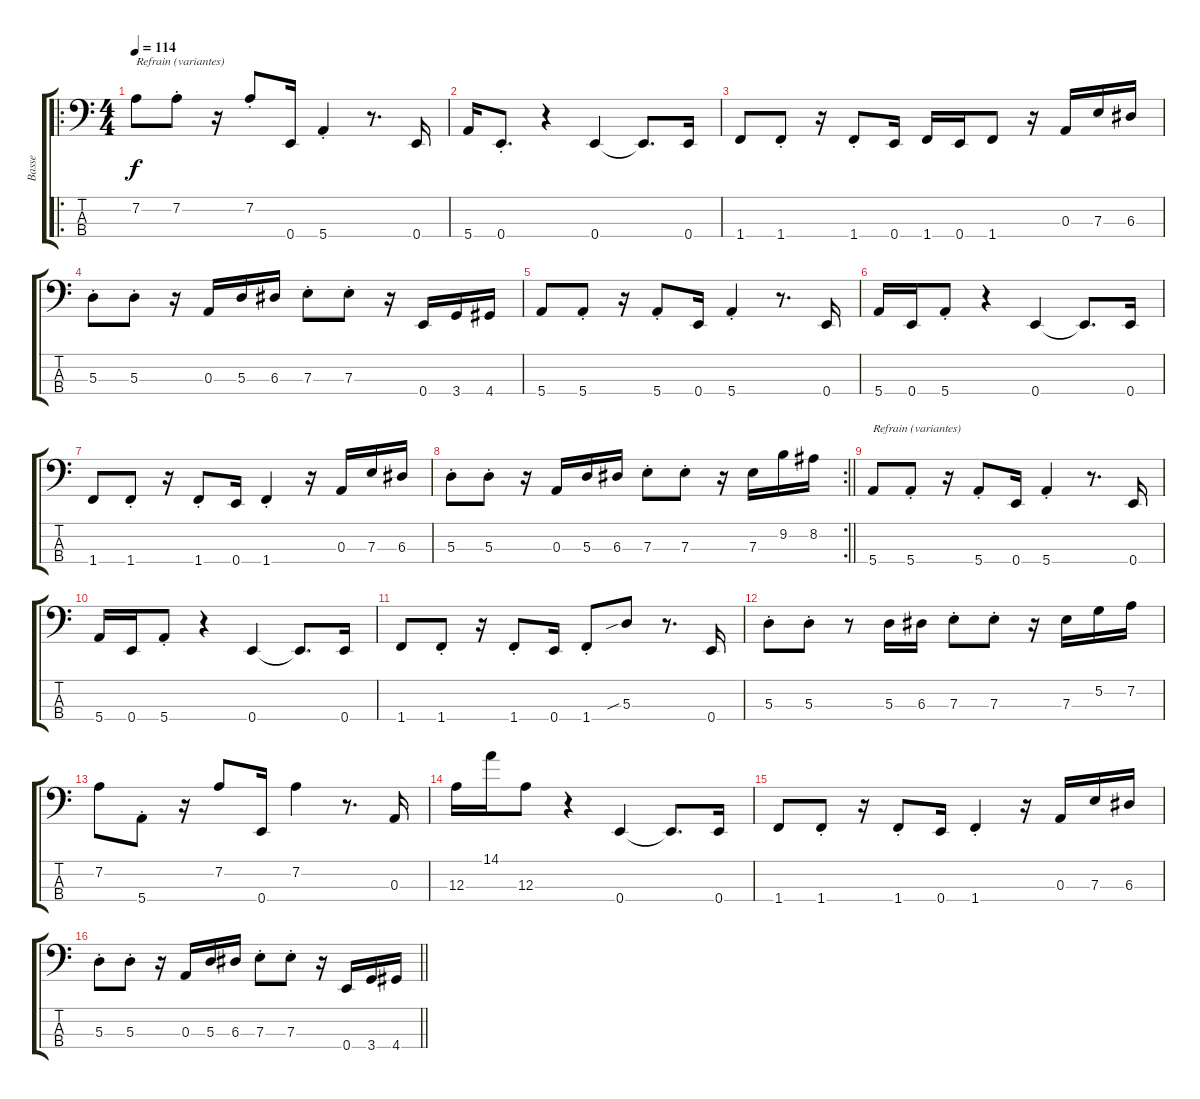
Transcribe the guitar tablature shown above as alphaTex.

\track ("Basse" "Basse") {instrument electricbassfinger}
\staff {score tabs}
\tuning (G2 D2 A1 E1) {hide}
\ro
\ts (4 4)
\tempo 114
\clef f4
\ks c
7.2.8{txt "Refrain (variantes)" dy f} 7.2{st}.8 r.16 7.2{st}.8 0.4.16 5.4{st}.4 r.8{d} 0.4.16 |
5.4.16 0.4{st}.8{d} r.4 0.4.4 0.4{t}.8{d} 0.4.16 |
1.4.8 1.4{st}.8 r.16 1.4{st}.8 0.4.16 1.4.16 0.4.16 1.4.8 r.16 0.3.16 7.3.16 6.3.16 |
5.3{st}.8 5.3{st}.8 r.16 0.3.16 5.3.16 6.3.16 7.3{st}.8 7.3{st}.8 r.16 0.4.16 3.4.16 4.4.16 |
5.4.8 5.4{st}.8 r.16 5.4{st}.8 0.4.16 5.4{st}.4 r.8{d} 0.4.16 |
5.4.16 0.4.16 5.4{st}.8 r.4 0.4.4 0.4{t}.8{d} 0.4.16 |
1.4.8 1.4{st}.8 r.16 1.4{st}.8 0.4.16 1.4{st}.4 r.16 0.3.16 7.3.16 6.3.16 |
\rc 2
\barLineRight lightlight
5.3{st}.8 5.3{st}.8 r.16 0.3.16 5.3.16 6.3.16 7.3{st}.8 7.3{st}.8 r.16 7.3.16 9.2.16 8.2.16 |
5.4.8{txt "Refrain (variantes)"} 5.4{st}.8 r.16 5.4{st}.8 0.4.16 5.4{st}.4 r.8{d} 0.4.16 |
5.4.16 0.4.16 5.4{st}.8 r.4 0.4.4 0.4{t}.8{d} 0.4.16 |
1.4.8 1.4{st}.8 r.16 1.4{st}.8 0.4.16 1.4{st}.8 5.3{sib}.8 r.8{d} 0.4.16 |
5.3{st}.8 5.3{st}.8 r.8 5.3.16 6.3.16 7.3{st}.8 7.3{st}.8 r.16 7.3.16 5.2.16 7.2.16 |
7.2.8 5.4{st}.8 r.16 7.2.8 0.4.16 7.2.4 r.8{d} 0.3.16 |
12.3.16 14.1.16 12.3.8 r.4 0.4.4 0.4{t}.8{d} 0.4.16 |
1.4.8 1.4{st}.8 r.16 1.4{st}.8 0.4.16 1.4{st}.4 r.16 0.3.16 7.3.16 6.3.16 |
\barLineRight lightlight
5.3{st}.8 5.3{st}.8 r.16 0.3.16 5.3.16 6.3.16 7.3{st}.8 7.3{st}.8 r.16 0.4.16 3.4.16 4.4.16
